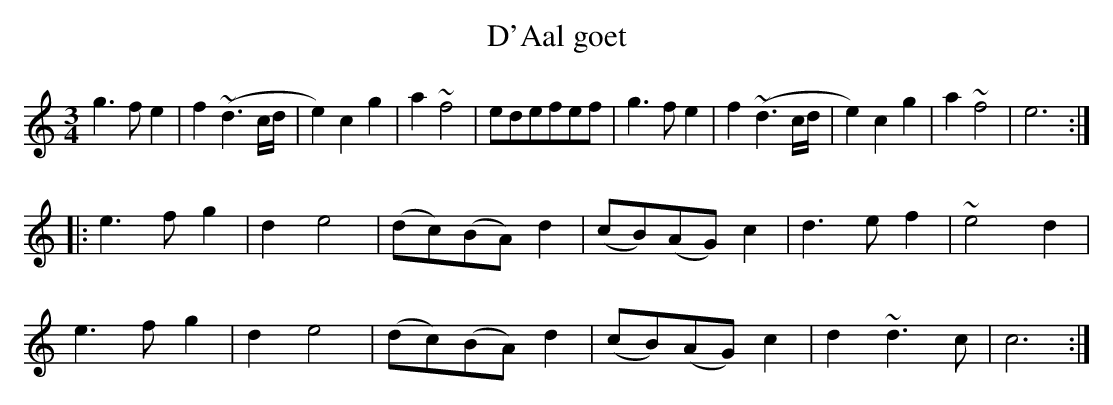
X:1
T:D'Aal goet
M:3/4
K:Cmaj
g3fe2|f2~(d3c/d/|e2)c2g2|a2~f4|edefef|g3fe2|f2~(d3c/d/|e2)c2g2|a2~f4|e6:|
|:e3fg2|d2e4|(dc)(BA)d2|(cB)(AG)c2|d3ef2|~e4d2|
e3fg2|d2e4|(dc)(BA)d2|(cB)(AG)c2|d2~d3c|c6:|
